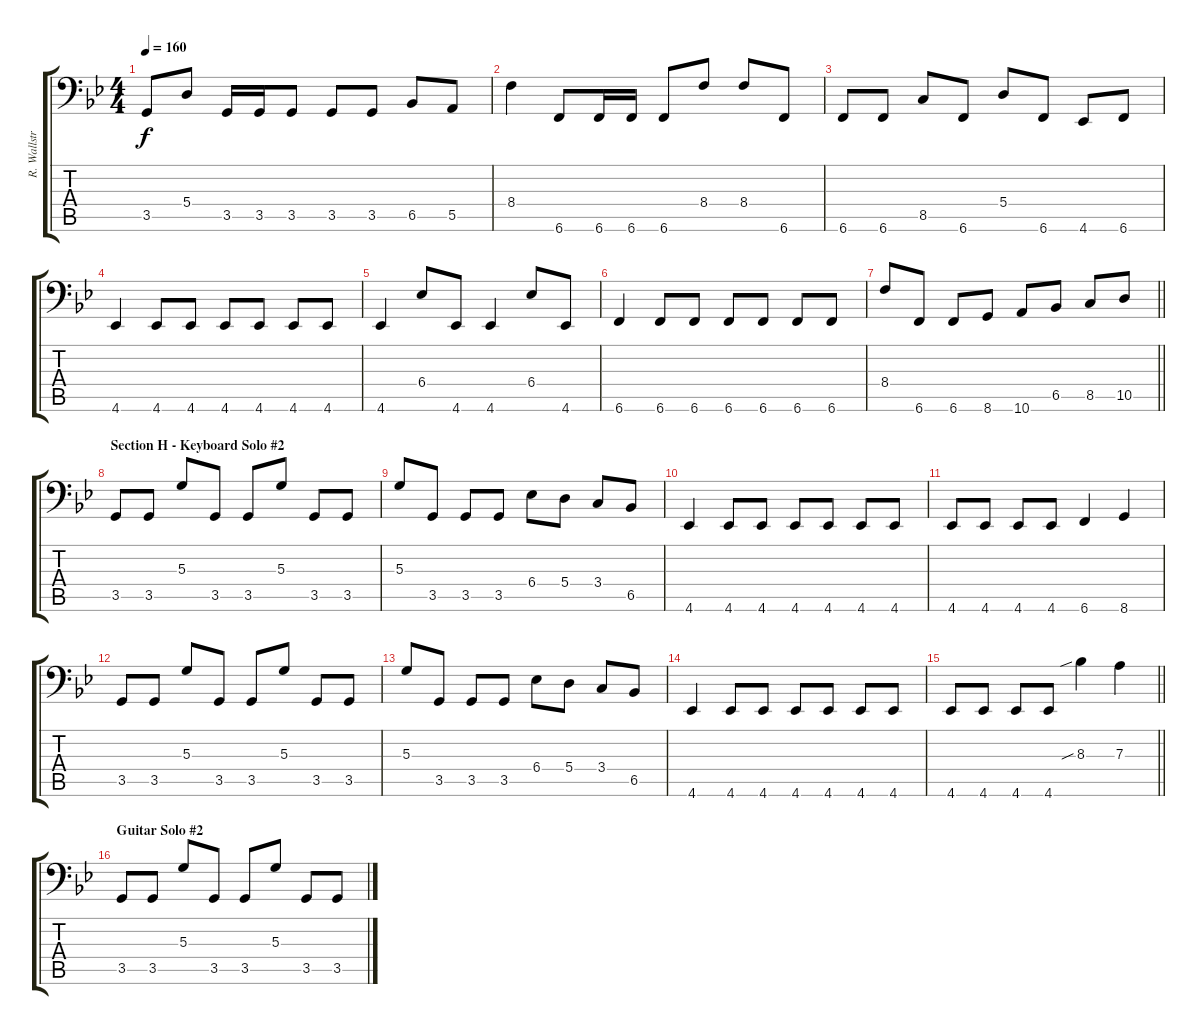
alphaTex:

\track ("R. Wallström (Bass)" "R. Wallstr") {instrument electricbassfinger}
\staff {score tabs}
\tuning (C3 G2 D2 A1 E1 B0) {hide}
\ts (4 4)
\tempo 160
\clef f4
\ks gminor
3.5.8{dy f} 5.4.8 3.5.16 3.5.16 3.5.8 3.5.8 3.5.8 6.5.8 5.5.8 |
8.4.4 6.6.8 6.6.16 6.6.16 6.6.8 8.4.8 8.4.8 6.6.8 |
6.6.8 6.6.8 8.5.8 6.6.8 5.4.8 6.6.8 4.6.8 6.6.8 |
4.6.4 4.6.8 4.6.8 4.6.8 4.6.8 4.6.8 4.6.8 |
4.6.4 6.4.8 4.6.8 4.6.4 6.4.8 4.6.8 |
6.6.4 6.6.8 6.6.8 6.6.8 6.6.8 6.6.8 6.6.8 |
\barLineRight lightlight
8.4.8 6.6.8 6.6.8 8.6.8 10.6.8 6.5.8 8.5.8 10.5.8 |
\section ("" "Section H - Keyboard Solo #2")
3.5.8 3.5.8 5.3.8 3.5.8 3.5.8 5.3.8 3.5.8 3.5.8 |
5.3.8 3.5.8 3.5.8 3.5.8 6.4.8 5.4.8 3.4.8 6.5.8 |
4.6.4 4.6.8 4.6.8 4.6.8 4.6.8 4.6.8 4.6.8 |
4.6.8 4.6.8 4.6.8 4.6.8 6.6.4 8.6.4 |
3.5.8 3.5.8 5.3.8 3.5.8 3.5.8 5.3.8 3.5.8 3.5.8 |
5.3.8 3.5.8 3.5.8 3.5.8 6.4.8 5.4.8 3.4.8 6.5.8 |
4.6.4 4.6.8 4.6.8 4.6.8 4.6.8 4.6.8 4.6.8 |
\barLineRight lightlight
4.6.8 4.6.8 4.6.8 4.6.8 8.3{sib}.4 7.3.4 |
\section ("" "Guitar Solo #2")
3.5.8 3.5.8 5.3.8 3.5.8 3.5.8 5.3.8 3.5.8 3.5.8
